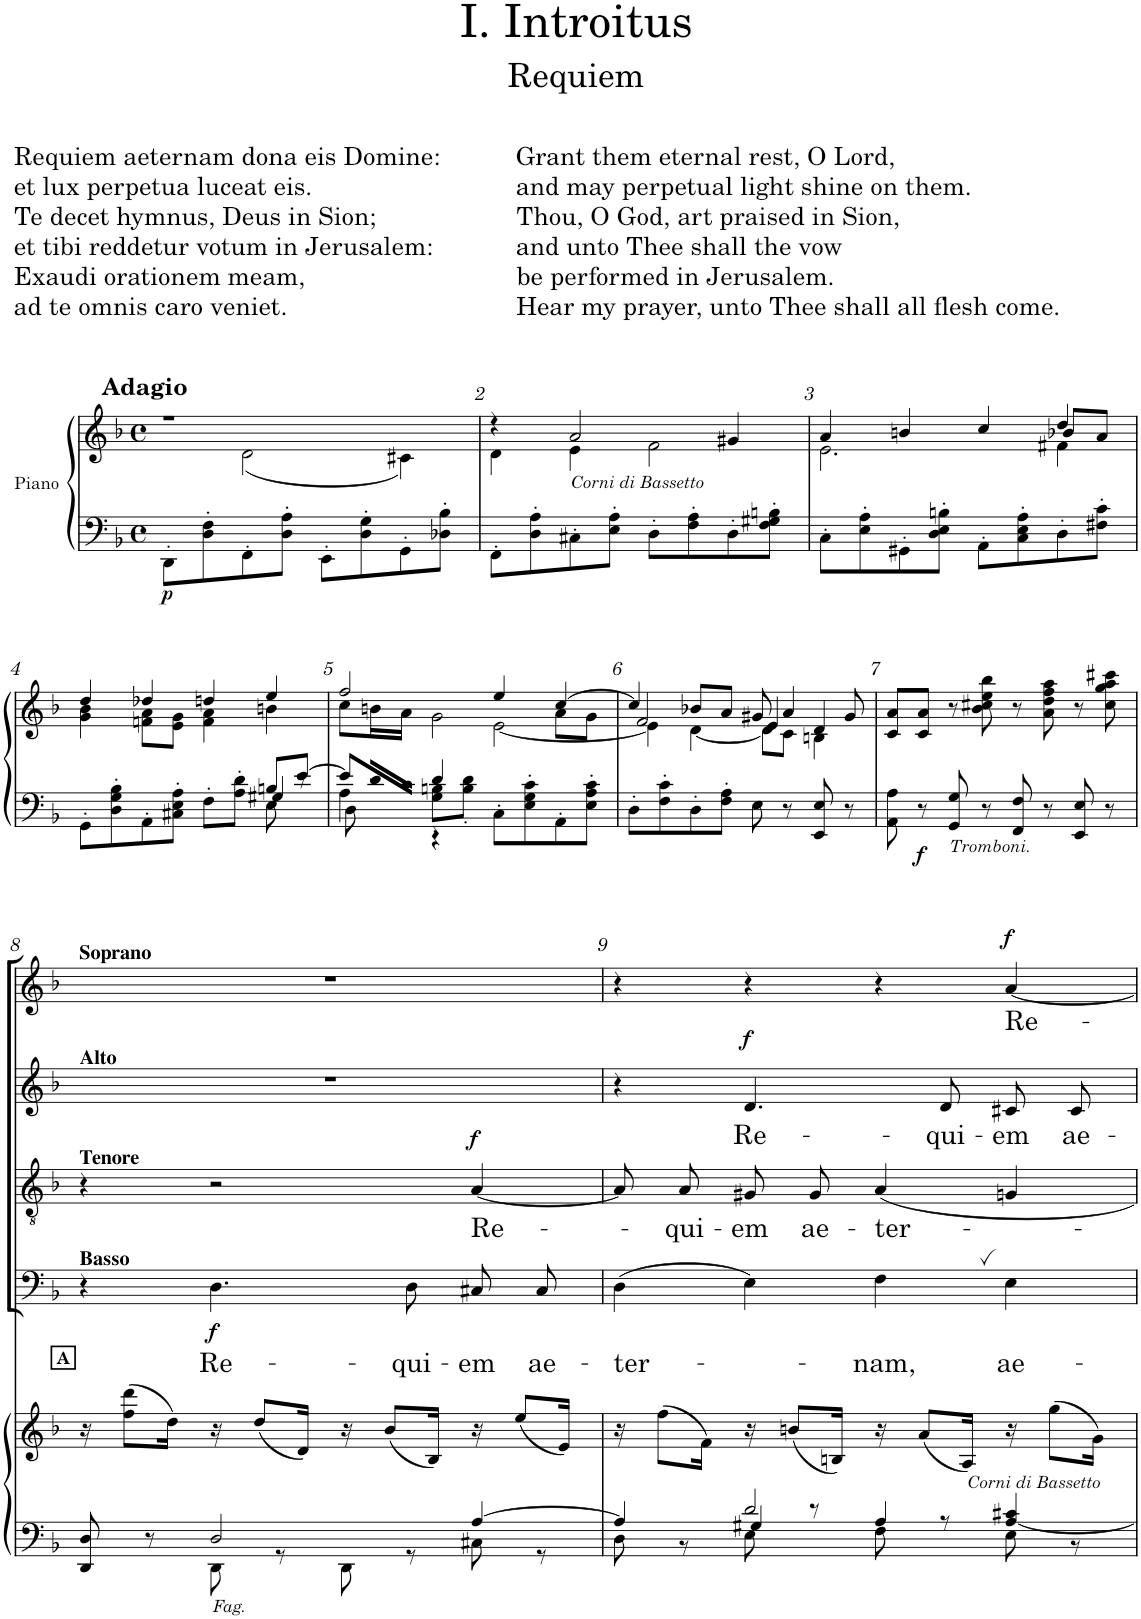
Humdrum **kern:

**kern	**kern	**dynam	**kern	**text	**dynam	**kern	**text	**dynam	**kern	**text	**dynam	**kern	**text	**dynam
*part5	*part5	*part5	*part4	*part4	*part4	*part3	*part3	*part3	*part2	*part2	*part2	*part1	*part1	*part1
*staff6	*staff5	*staff5/6	*staff4	*staff4	*staff4	*staff3	*staff3	*staff3	*staff2	*staff2	*staff2	*staff1	*staff1	*staff1
*I"Piano	*	*	*I"Bass	*	*	*I"Tenor	*	*	*I"Alto	*	*	*I"Soprano	*	*
*I'Pno	*	*	*	*	*	*	*	*	*	*	*	*	*	*
*clefF4	*clefG2	*	*clefF4	*	*	*clefGv2	*	*	*clefG2	*	*	*clefG2	*	*
*	*	*	*	*	*	*	*	*	*ITrd1c2	*	*	*	*	*
*k[b-]	*k[b-]	*	*k[b-]	*	*	*k[b-]	*	*	*k[b-]	*	*	*k[b-]	*	*
*M4/4	*M4/4	*	*M4/4	*	*	*M4/4	*	*	*M4/4	*	*	*M4/4	*	*
*met(c)	*met(c)	*	*met(c)	*	*	*met(c)	*	*	*met(c)	*	*	*met(c)	*	*
=1	=1	=1	=1	=1	=1	=1	=1	=1	=1	=1	=1	=1	=1	=1
*	*^	*	*	*	*	*	*	*	*	*	*	*	*	*
!	!	!	!LO:DY:b=2	!	!	!	!	!	!	!	!	!	!	!	!
8DD'\L	1r	4ryy	p	1r	.	.	1r	.	.	1r	.	.	1r	.	.
8D\' 8F\'	.	.	.	.	.	.	.	.	.	.	.	.	.	.	.
8FF'\	.	(2d\	.	.	.	.	.	.	.	.	.	.	.	.	.
8D\' 8A\'J	.	.	.	.	.	.	.	.	.	.	.	.	.	.	.
8EE'\L	.	.	.	.	.	.	.	.	.	.	.	.	.	.	.
8D\' 8G\'	.	.	.	.	.	.	.	.	.	.	.	.	.	.	.
8GG'\	.	4c#X\)	.	.	.	.	.	.	.	.	.	.	.	.	.
8D-X\' 8B-\'J	.	.	.	.	.	.	.	.	.	.	.	.	.	.	.
=2	=2	=2	=2	=2	=2	=2	=2	=2	=2	=2	=2	=2	=2	=2	=2
8FF'\L	4r	4d\	.	1r	.	.	1r	.	.	1r	.	.	1r	.	.
8D\' 8A\'	.	.	.	.	.	.	.	.	.	.	.	.	.	.	.
!	!LO:TX:b:i:t=Corni di Bassetto	!	!	!	!	!	!	!	!	!	!	!	!	!	!
8C#X'\	2a/	4e\	.	.	.	.	.	.	.	.	.	.	.	.	.
8E\' 8A\'J	.	.	.	.	.	.	.	.	.	.	.	.	.	.	.
8D'\L	.	2f\	.	.	.	.	.	.	.	.	.	.	.	.	.
8F\' 8A\'	.	.	.	.	.	.	.	.	.	.	.	.	.	.	.
8D'\	4g#X/	.	.	.	.	.	.	.	.	.	.	.	.	.	.
8F\' 8G#X\' 8Bn\'J	.	.	.	.	.	.	.	.	.	.	.	.	.	.	.
=3	=3	=3	=3	=3	=3	=3	=3	=3	=3	=3	=3	=3	=3	=3	=3
*	*	*^	*	*	*	*	*	*	*	*	*	*	*	*	*
8C'\L	4a/	2.e\	2.ryy	.	1r	.	.	1r	.	.	1r	.	.	1r	.	.
8E\' 8A\'	.	.	.	.	.	.	.	.	.	.	.	.	.	.	.	.
8GG#X'\	4bn/	.	.	.	.	.	.	.	.	.	.	.	.	.	.	.
8D\' 8E\' 8Bn\'J	.	.	.	.	.	.	.	.	.	.	.	.	.	.	.	.
8AA'\L	4cc/	.	.	.	.	.	.	.	.	.	.	.	.	.	.	.
8C\' 8E\' 8A\'	.	.	.	.	.	.	.	.	.	.	.	.	.	.	.	.
8D'\	4dd/	4f#X\	8b-X/L	.	.	.	.	.	.	.	.	.	.	.	.	.
8F#X\' 8c\'J	.	.	8a/J	.	.	.	.	.	.	.	.	.	.	.	.	.
*	*	*v	*v	*	*	*	*	*	*	*	*	*	*	*	*	*
!!LO:LB:g=z
=4	=4	=4	=4	=4	=4	=4	=4	=4	=4	=4	=4	=4	=4	=4	=4
*^	*	*	*	*	*	*	*	*	*	*	*	*	*	*	*
*	*^	*	*	*	*	*	*	*	*	*	*	*	*	*	*	*
8GG'\L	2.ryy	2.ryy	4dd/	4g\ 4b-\	.	1r	.	.	1r	.	.	1r	.	.	1r	.	.
8D\' 8G\' 8B-\'	.	.	.	.	.	.	.	.	.	.	.	.	.	.	.	.	.
8AA'\	.	.	4dd-X/	8fn\ 8a\L	.	.	.	.	.	.	.	.	.	.	.	.	.
8C#X\' 8E\' 8A\'J	.	.	.	8e\ 8g\J	.	.	.	.	.	.	.	.	.	.	.	.	.
8F'\L	.	.	4ddn/	4f\ 4a\	.	.	.	.	.	.	.	.	.	.	.	.	.
8A\' 8d\'J	.	.	.	.	.	.	.	.	.	.	.	.	.	.	.	.	.
8Bn/L	8E\	4G#X/	4ee/	4bn\	.	.	.	.	.	.	.	.	.	.	.	.	.
[8e/J	8r	.	.	.	.	.	.	.	.	.	.	.	.	.	.	.	.
=5	=5	=5	=5	=5	=5	=5	=5	=5	=5	=5	=5	=5	=5	=5	=5	=5	=5
*	*	*	*	*^	*	*	*	*	*	*	*	*	*	*	*	*	*
8e/L]	4A\	8D\	2ff/	8cc\L	2ryy	.	1r	.	.	1r	.	.	1r	.	.	1r	.	.
16d/L	.	8ryy	.	16bn\L	.	.	.	.	.	.	.	.	.	.	.	.	.	.
16c\JJ	.	.	.	16a\JJ	.	.	.	.	.	.	.	.	.	.	.	.	.	.
4d/	8G\' 8Bn\'L	4r	.	2g\	.	.	.	.	.	.	.	.	.	.	.	.	.	.
.	8B\' 8d\'J	.	.	.	.	.	.	.	.	.	.	.	.	.	.	.	.	.
8C'\L	2ryy	2ryy	4ee/	.	[2e\	.	.	.	.	.	.	.	.	.	.	.	.	.
8E\' 8G\' 8c\'	.	.	.	.	.	.	.	.	.	.	.	.	.	.	.	.	.	.
8AA'\	.	.	[4cc/	8a\L	.	.	.	.	.	.	.	.	.	.	.	.	.	.
8E\' 8A\' 8c\'J	.	.	.	8g\J	.	.	.	.	.	.	.	.	.	.	.	.	.	.
*v	*v	*v	*	*	*	*	*	*	*	*	*	*	*	*	*	*	*	*
=6	=6	=6	=6	=6	=6	=6	=6	=6	=6	=6	=6	=6	=6	=6	=6	=6
8D'\L	4cc/]	2f/	4e\]	.	1r	.	.	1r	.	.	1r	.	.	1r	.	.
8F\' 8c\'	.	.	.	.	.	.	.	.	.	.	.	.	.	.	.	.
8D'\	8b-X/L	.	[4d\	.	.	.	.	.	.	.	.	.	.	.	.	.
8F\' 8A\'J	8a/J	.	.	.	.	.	.	.	.	.	.	.	.	.	.	.
8E\	8g#X/	4e/	8d\L]	.	.	.	.	.	.	.	.	.	.	.	.	.
8r	4a/	.	8c\J	.	.	.	.	.	.	.	.	.	.	.	.	.
8EE/ 8E/	.	4d/	4Bn\	.	.	.	.	.	.	.	.	.	.	.	.	.
8r	8g#/	.	.	.	.	.	.	.	.	.	.	.	.	.	.	.
*	*v	*v	*v	*	*	*	*	*	*	*	*	*	*	*	*	*
=7	=7	=7	=7	=7	=7	=7	=7	=7	=7	=7	=7	=7	=7	=7
8AA\ 8A\	8c/ 8a/L	.	1r	.	.	1r	.	.	1r	.	.	1r	.	.
!	!	!LO:DY:b=2	!	!	!	!	!	!	!	!	!	!	!	!
8r	8c/ 8a/J	f	.	.	.	.	.	.	.	.	.	.	.	.
!LO:TX:b:i:t=Tromboni.	!	!	!	!	!	!	!	!	!	!	!	!	!	!
8GG/ 8G/	8r	.	.	.	.	.	.	.	.	.	.	.	.	.
8r	8b-\ 8cc#X\ 8ee\ 8bb-\	.	.	.	.	.	.	.	.	.	.	.	.	.
8FF/ 8F/	8r	.	.	.	.	.	.	.	.	.	.	.	.	.
8r	8a\ 8dd\ 8ff\ 8aa\	.	.	.	.	.	.	.	.	.	.	.	.	.
8EE/ 8E/	8r	.	.	.	.	.	.	.	.	.	.	.	.	.
8r	8cc#\ 8gg\ 8aa\ 8ccc#X\	.	.	.	.	.	.	.	.	.	.	.	.	.
!!LO:LB:g=z
=8	=8	=8	=8	=8	=8	=8	=8	=8	=8	=8	=8	=8	=8	=8
*^	*	*	*	*	*	*	*	*	*	*	*	*	*	*
!	!	!	!	!	!	!	!	!	!	!	!	!	!LO:TX:a:B:t=Soprano	!	!
!	!	!	!	!	!	!	!	!	!	!LO:TX:a:B:t=Alto	!	!	!	!	!
!	!	!	!	!	!	!	!LO:TX:a:B:t=Tenore	!	!	!	!	!	!	!	!
!	!	!	!	!LO:TX:a:B:t=Basso	!	!	!	!	!	!	!	!	!	!	!
!	!	!LO:TX:a:B:t=A	!	!	!	!	!	!	!	!	!	!	!	!	!
8DD/ 8D/	8ryy	16r	.	4r	.	.	4r	.	.	1r	.	.	1r	.	.
.	.	(8ff\ 8ddd\L	.	.	.	.	.	.	.	.	.	.	.	.	.
8r	8ryy	.	.	.	.	.	.	.	.	.	.	.	.	.	.
.	.	16dd\Jk)	.	.	.	.	.	.	.	.	.	.	.	.	.
!LO:TX:b:i:t=Fag.	!	!	!	!	!	!	!	!	!	!	!	!	!	!	!
!	!	!	!	!	!LO:LY:b	!LO:DY:b	!	!	!	!	!	!	!	!	!
2D/	8DD\	16r	.	4.D!\	Re-	f	2r	.	.	.	.	.	.	.	.
.	.	(8dd/L	.	.	.	.	.	.	.	.	.	.	.	.	.
.	8r	.	.	.	.	.	.	.	.	.	.	.	.	.	.
.	.	16d/Jk)	.	.	.	.	.	.	.	.	.	.	.	.	.
.	8DD\	16r	.	.	.	.	.	.	.	.	.	.	.	.	.
.	.	(8b-/L	.	.	.	.	.	.	.	.	.	.	.	.	.
!	!	!	!	!	!LO:LY:b	!	!	!	!	!	!	!	!	!	!
.	8r	.	.	8D!\	-qui-	.	.	.	.	.	.	.	.	.	.
.	.	16B-/Jk)	.	.	.	.	.	.	.	.	.	.	.	.	.
!	!	!	!	!	!LO:LY:b	!	!	!LO:LY:b	!LO:DY:a	!	!	!	!	!	!
[4A/	8C#X\	16r	.	8C#X!/L	-em	.	[4A!/	Re-	f	.	.	.	.	.	.
.	.	(8ee/L	.	.	.	.	.	.	.	.	.	.	.	.	.
!	!	!	!	!	!LO:LY:b	!	!	!	!	!	!	!	!	!	!
.	8r	.	.	8C#!/J	ae-	.	.	.	.	.	.	.	.	.	.
.	.	16e/Jk)	.	.	.	.	.	.	.	.	.	.	.	.	.
=9	=9	=9	=9	=9	=9	=9	=9	=9	=9	=9	=9	=9	=9	=9	=9
*	*^	*	*	*	*	*	*	*	*	*	*	*	*	*	*
!	!	!	!	!	!	!LO:LY:b	!	!	!	!	!	!	!	!	!	!
4A/]	8D\	4ryy	16r	.	(4D!\	-ter-	.	8A!/L]	.	.	4r	.	.	4r	.	.
.	.	.	(8ff\L	.	.	.	.	.	.	.	.	.	.	.	.	.
!	!	!	!	!	!	!	!	!	!LO:LY:b	!	!	!	!	!	!	!
.	8r	.	.	.	.	.	.	8A!/J	-qui-	.	.	.	.	.	.	.
.	.	.	16f\Jk)	.	.	.	.	.	.	.	.	.	.	.	.	.
!	!	!	!	!	!	!	!	!	!LO:LY:b	!	!	!LO:LY:b	!LO:DY:a	!	!	!
2d/	8E\	4G#X/	16r	.	4E!\)	.	.	8G#X!/L	-em	.	4.d!/	Re-	f	4r	.	.
.	.	.	(8bn/L	.	.	.	.	.	.	.	.	.	.	.	.	.
!	!	!	!	!	!	!	!	!	!LO:LY:b	!	!	!	!	!	!	!
.	8r	.	.	.	.	.	.	8G#!/J	ae-	.	.	.	.	.	.	.
.	.	.	16Bn/Jk)	.	.	.	.	.	.	.	.	.	.	.	.	.
!	!	!	!	!	!	!LO:LY:b	!	!	!LO:LY:b	!	!	!	!	!	!	!
.	8F\	4A/	16r	.	4F,!\	-nam,	.	4A!/	-ter-	.	.	.	.	4r	.	.
.	.	.	(8a/L	.	.	.	.	.	.	.	.	.	.	.	.	.
!	!	!	!	!	!	!	!	!	!	!	!	!LO:LY:b	!	!	!	!
.	8r	.	.	.	.	.	.	.	.	.	8d!/	-qui-	.	.	.	.
.	.	.	16A/Jk)	.	.	.	.	.	.	.	.	.	.	.	.	.
!	!	!	!	!	!	!LO:LY:b	!	!	!	!	!	!LO:LY:b	!	!	!LO:LY:b	!LO:DY:a
[<4A/ 4c#X/	8E\	4ryy	16r	.	4E!\	ae-	.	4Gn!/	.	.	8c#X!/L	-em	.	[4a!/	Re-	f
!	!	!	!LO:TX:b:i:t=Corni di Bassetto	!	!	!	!	!	!	!	!	!	!	!	!	!
.	.	.	(8gg\L	.	.	.	.	.	.	.	.	.	.	.	.	.
!	!	!	!	!	!	!	!	!	!	!	!	!LO:LY:b	!	!	!	!
.	8r	.	.	.	.	.	.	.	.	.	8c#!/J	ae-	.	.	.	.
.	.	.	16g\Jk)	.	.	.	.	.	.	.	.	.	.	.	.	.
*v	*v	*v	*	*	*	*	*	*	*	*	*	*	*	*	*	*
=	=	=	=	=	=	=	=	=	=	=	=	=	=	=
*-	*-	*-	*-	*-	*-	*-	*-	*-	*-	*-	*-	*-	*-	*-
